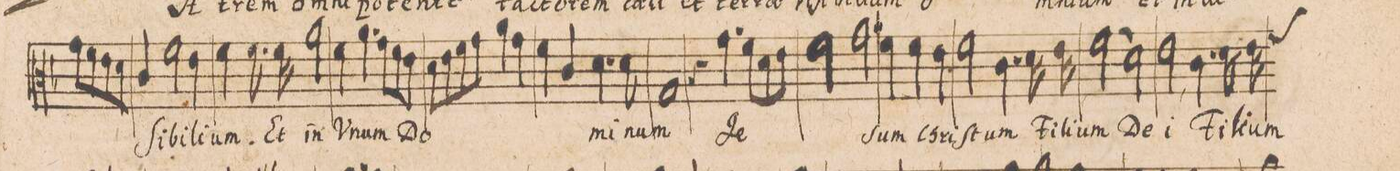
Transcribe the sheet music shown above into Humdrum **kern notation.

**kern	**text
*I"CANTVS.	*
*clefC3	*
*k[b-]	*
*met(C|)	*
*M2/2	*
8g\L	.
8f\	.
8e\	.
8d\J	.
=15-	=15-
4c/	-ſi-
2f\	-bi-
4e\	-li-
=16-	=16-
4f\	-um.
8.f\	Et
16f\	in
2a\	V-
=17-	=17-
4f\	-num
4.a\	Do-
8g\L	.
8f\	.
8e\J	.
=18-	=18-
8d\L	.
8e\	.
8f\	.
8g\J	.
4a\	.
4g\	.
=19-	=19-
4f\	.
4c/	.
4.d\	.
8d\	-mi-
=20-	=20-
1G/	-num
=21-	=21-
4r	.
4.g\	Je-
8f\L	.
8d\	.
8e\J	.
=22-	=22-
2f\	.
2.g\	.
=23-	=23-
4f\	-ſum
4f\	Chri-
4e\	.
=24-	=24-
2f\	-ſtum
4.c\	Fi-
16d\	-li-
16e\	-um
=25-	=25-
(2f\	De-
2d\)	.
=26-	=26-
2e,<\	-i
4.c\	Fi-
16d\	-li-
*custos:f	*
16e\	-um
=27-	=27-
*-	*-
